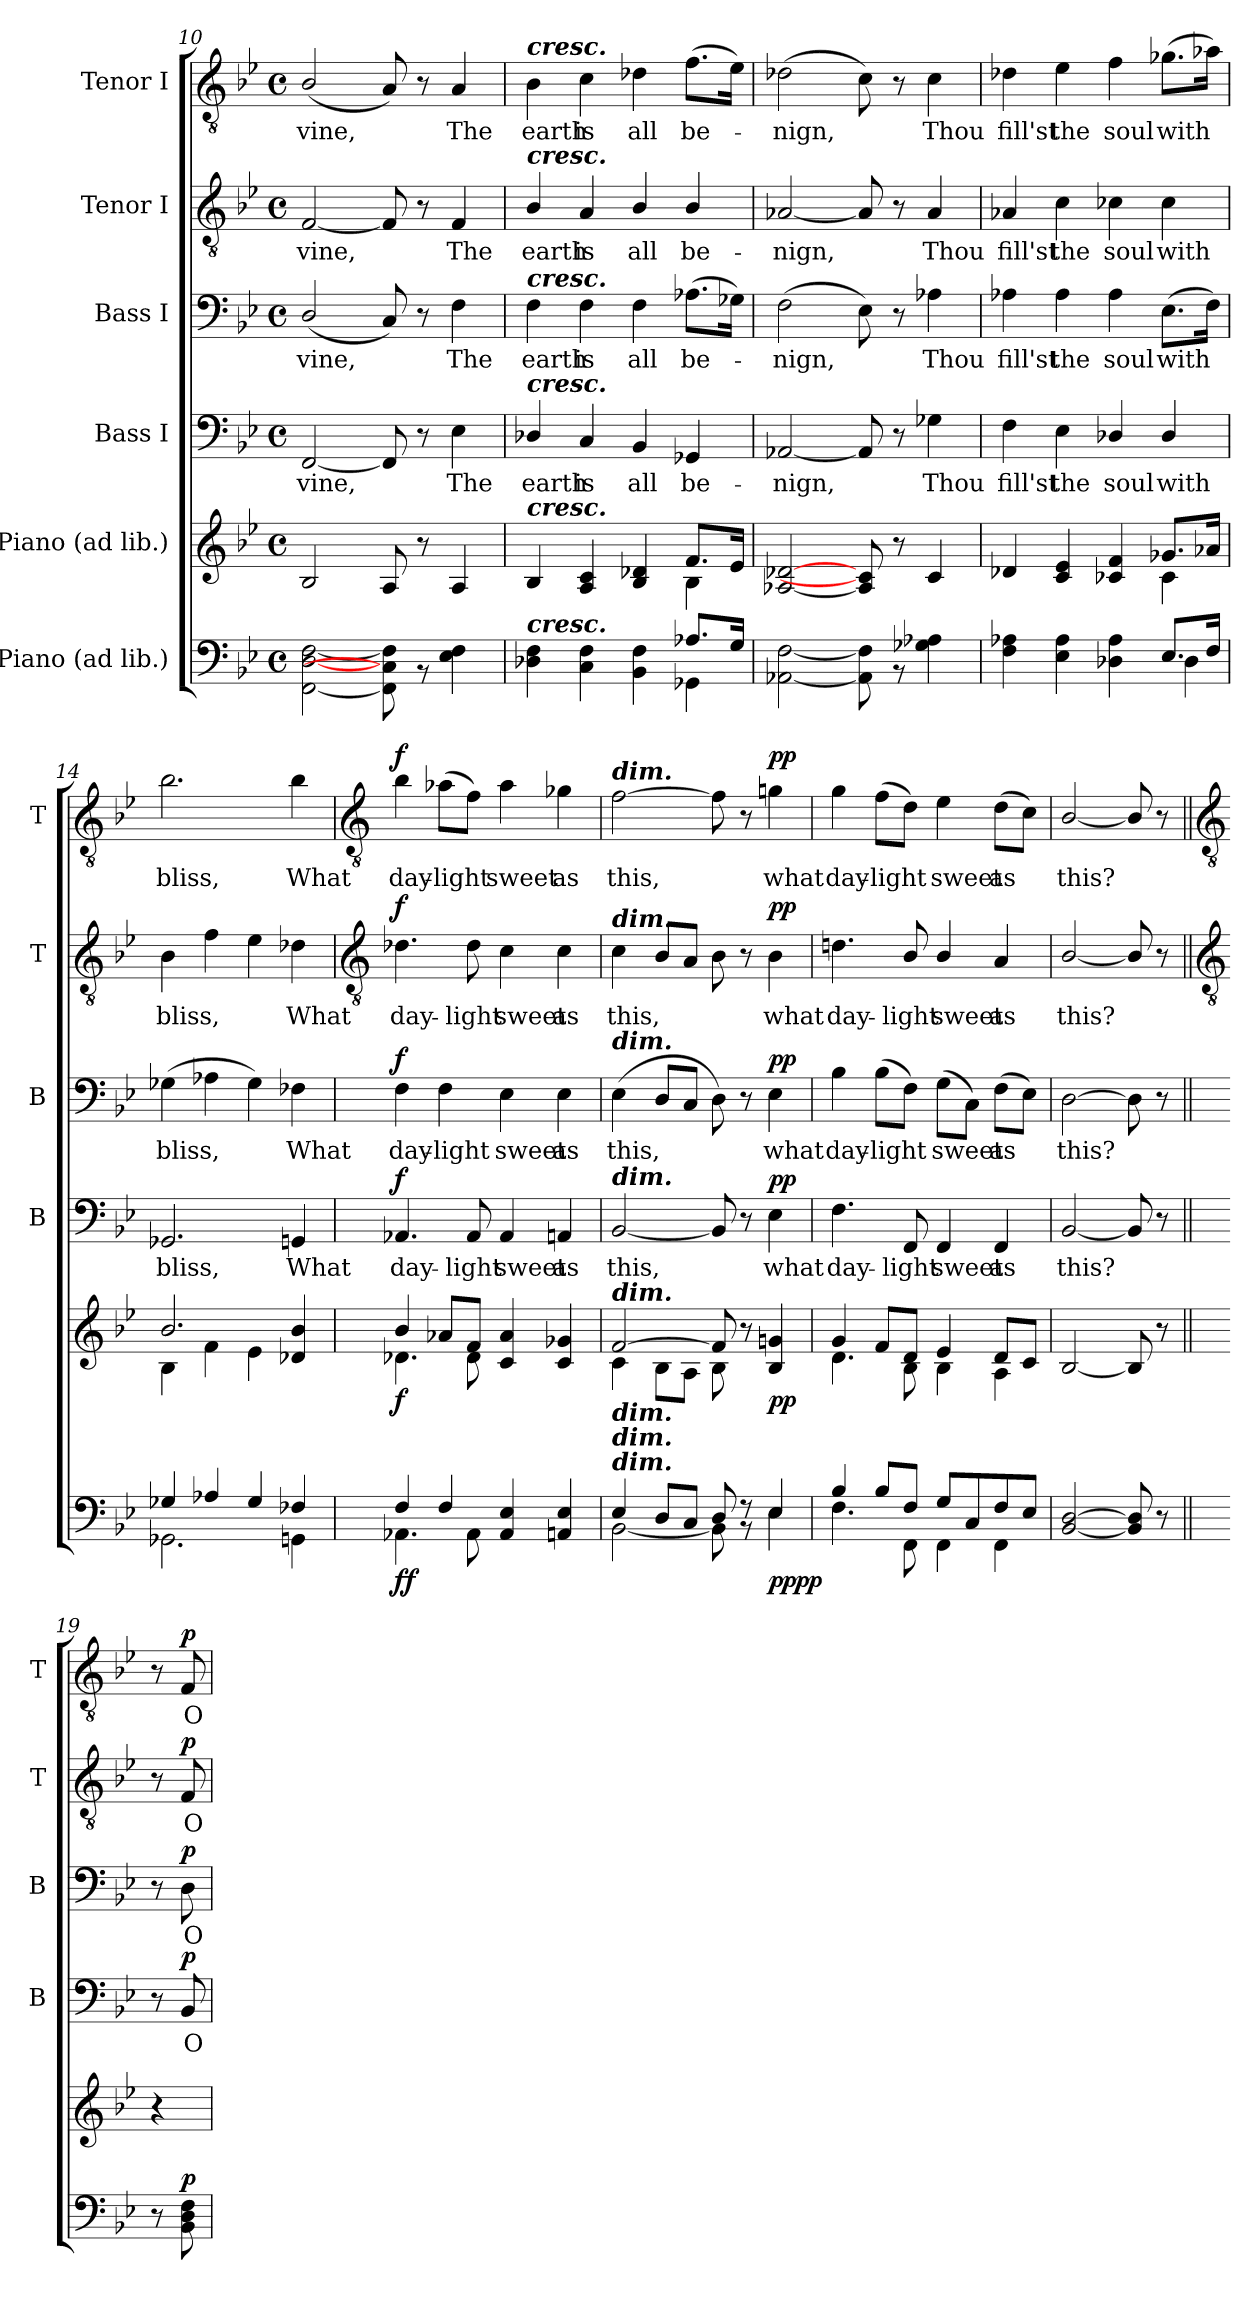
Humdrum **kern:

**kern	**dynam	**kern	**dynam	**kern	**text	**dynam	**kern	**text	**dynam	**kern	**text	**dynam	**kern	**text	**dynam
*part6	*part6	*part5	*part5	*part4	*part4	*part4	*part3	*part3	*part3	*part2	*part2	*part2	*part1	*part1	*part1
*staff6	*staff6	*staff5	*staff5	*staff4	*staff4	*staff4	*staff3	*staff3	*staff3	*staff2	*staff2	*staff2	*staff1	*staff1	*staff1
*I"Piano (ad lib.)	*	*I"Piano (ad lib.)	*	*I"Bass I	*	*	*I"Bass I	*	*	*I"Tenor I	*	*	*I"Tenor I	*	*
*	*	*	*	*I'B	*	*	*I'B	*	*	*I'T	*	*	*I'T	*	*
!!LO:LB:g=z
*clefF4	*	*clefG2	*	*clefF4	*	*	*clefF4	*	*	*clefGv2	*	*	*clefGv2	*	*
*k[b-e-]	*	*k[b-e-]	*	*k[b-e-]	*	*	*k[b-e-]	*	*	*k[b-e-]	*	*	*k[b-e-]	*	*
*B-:	*	*B-:	*	*B-:	*	*	*B-:	*	*	*B-:	*	*	*B-:	*	*
*M4/4	*	*M4/4	*	*M4/4	*	*	*M4/4	*	*	*M4/4	*	*	*M4/4	*	*
*met(c)	*	*met(c)	*	*met(c)	*	*	*met(c)	*	*	*met(c)	*	*	*met(c)	*	*
=10	=10	=10	=10	=10	=10	=10	=10	=10	=10	=10	=10	=10	=10	=10	=10
*^	*	*^	*	*	*	*	*	*	*	*	*	*	*	*	*
!	!	!	!	!	!	!	!LO:LY:b	!	!	!LO:LY:b	!	!	!LO:LY:b	!	!	!LO:LY:b	!
1ryy	[2FF [2D [2F	.	2B-/	2ryy	.	[2FF	vine,	.	(<2D/	-vine,	.	[2F	vine,	.	(<2B-/	-vine,	.
.	8FF] 8C] 8F]	.	8A	8ryy	.	8FF]	.	.	8C)	.	.	8F]	.	.	8A)	.	.
.	8r	.	8r	4.ryy	.	8r	.	.	8r	.	.	8r	.	.	8r	.	.
!	!	!	!	!	!	!	!LO:LY:b	!	!	!LO:LY:b	!	!	!LO:LY:b	!	!	!LO:LY:b	!
.	4E- 4F	.	4A	.	.	4E-	The	.	4F	The	.	4F	The	.	4A	The	.
=11	=11	=11	=11	=11	=11	=11	=11	=11	=11	=11	=11	=11	=11	=11	=11	=11	=11
!	!	!	!	!	!	!	!	!	!	!	!	!	!	!	!LO:TX:a:Bi:t=cresc.	!	!
!	!	!	!	!	!	!	!	!	!	!	!	!LO:TX:a:Bi:t=cresc.	!	!	!	!	!
!	!	!	!	!	!	!	!	!	!LO:TX:a:Bi:t=cresc.	!	!	!	!	!	!	!	!
!	!	!	!	!	!	!LO:TX:a:Bi:t=cresc.	!	!	!	!	!	!	!	!	!	!	!
!	!	!	!LO:TX:a:Bi:t=cresc.	!	!	!	!	!	!	!	!	!	!	!	!	!	!
!LO:TX:a:Bi:t=cresc.	!	!	!	!	!	!	!	!	!	!	!	!	!	!	!	!	!
!	!	!	!	!	!	!	!LO:LY:b	!	!	!LO:LY:b	!	!	!LO:LY:b	!	!	!LO:LY:b	!
2.ryy	4D-X\ 4F\	.	4B-	2.ryy	.	4D-X/	earth	.	4F	earth	.	4B-/	earth	.	4B-	earth	.
!	!	!	!	!	!	!	!LO:LY:b	!	!	!LO:LY:b	!	!	!LO:LY:b	!	!	!LO:LY:b	!
.	4C 4F	.	4A 4c	.	.	4C	is	.	4F	is	.	4A	is	.	4c	is	.
!	!	!	!	!	!	!	!LO:LY:b	!	!	!LO:LY:b	!	!	!LO:LY:b	!	!	!LO:LY:b	!
.	4BB- 4F	.	4B- 4d-X	.	.	4BB-	all	.	4F	all	.	4B-/	all	.	4d-X	all	.
!	!	!	!	!	!	!	!LO:LY:b	!	!	!LO:LY:b	!	!	!LO:LY:b	!	!	!LO:LY:b	!
8.A-X/L	4GG-X\	.	8.fL	4B-\	.	4GG-X	be-	.	(>8.A-XL	be-	.	4B-/	be-	.	(>8.fL	be-	.
16G/J	.	.	16e-J	.	.	.	.	.	16G-XJ)	.	.	.	.	.	16e-J)	.	.
=12	=12	=12	=12	=12	=12	=12	=12	=12	=12	=12	=12	=12	=12	=12	=12	=12	=12
!	!	!	!	!	!	!	!LO:LY:b	!	!	!LO:LY:b	!	!	!LO:LY:b	!	!	!LO:LY:b	!
1ryy	[2AA-X [2F	.	[2A-X [2d-X	2ryy	.	[2AA-X	nign,	.	(>2F	-nign,	.	[2A-X	nign,	.	(>2d-X	-nign,	.
.	8AA-] 8F]	.	8A-] 8c]	8ryy	.	8AA-]	.	.	8E-)	.	.	8A-]	.	.	8c)	.	.
.	8r	.	8r	4.ryy	.	8r	.	.	8r	.	.	8r	.	.	8r	.	.
!	!	!	!	!	!	!	!LO:LY:b	!	!	!LO:LY:b	!	!	!LO:LY:b	!	!	!LO:LY:b	!
.	4G-X 4A-X	.	4c	.	.	4G-X	Thou	.	4A-X	Thou	.	4A-	Thou	.	4c	Thou	.
=13	=13	=13	=13	=13	=13	=13	=13	=13	=13	=13	=13	=13	=13	=13	=13	=13	=13
!	!	!	!	!	!	!	!LO:LY:b	!	!	!LO:LY:b	!	!	!LO:LY:b	!	!	!LO:LY:b	!
2.ryy	4F 4A-X	.	4d-X	2.ryy	.	4F	fill'st	.	4A-X	fill'st	.	4A-X	fill'st	.	4d-X	fill'st	.
!	!	!	!	!	!	!	!LO:LY:b	!	!	!LO:LY:b	!	!	!LO:LY:b	!	!	!LO:LY:b	!
.	4E- 4A-	.	4c 4e-	.	.	4E-	the	.	4A-	the	.	4c	the	.	4e-	the	.
!	!	!	!	!	!	!	!LO:LY:b	!	!	!LO:LY:b	!	!	!LO:LY:b	!	!	!LO:LY:b	!
.	4D-X 4A-	.	4c-X 4f	.	.	4D-X/	soul	.	4A-	soul	.	4c-X	soul	.	4f	soul	.
!	!	!	!	!	!	!	!LO:LY:b	!	!	!LO:LY:b	!	!	!LO:LY:b	!	!	!LO:LY:b	!
8.E-/L	4D-	.	8.g-XL	4c-\	.	4D-/	with	.	(>8.E-L	with	.	4c-	with	.	(>8.g-XL	with	.
16F/J	.	.	16a-XJ	.	.	.	.	.	16FJ)	.	.	.	.	.	16a-XJ)	.	.
=14	=14	=14	=14	=14	=14	=14	=14	=14	=14	=14	=14	=14	=14	=14	=14	=14	=14
!	!	!	!	!	!	!	!LO:LY:b	!	!	!LO:LY:b	!	!	!LO:LY:b	!	!	!LO:LY:b	!
4G-X/	2.GG-X\	.	2.b-/	4B-\	.	2.GG-X	bliss,	.	(>4G-X	bliss,	.	4B-	bliss,	.	2.b-	bliss,	.
4A-X/	.	.	.	4f\	.	.	.	.	4A-X	.	.	4f	.	.	.	.	.
4G-/	.	.	.	4e-\	.	.	.	.	4G-)	.	.	4e-	.	.	.	.	.
!	!	!	!	!	!	!	!LO:LY:b	!	!	!LO:LY:b	!	!	!LO:LY:b	!	!	!LO:LY:b	!
4F-X/	4GGn\	.	4d-X/ 4b-/	4ryy	.	4GGn	What	.	4F-X	What	.	4d-X	What	.	4b-	What	.
!!LO:LB:g=z
=15	=15	=15	=15	=15	=15	=15	=15	=15	=15	=15	=15	=15	=15	=15	=15	=15	=15
*	*	*	*	*	*	*	*	*	*	*	*	*clefGv2	*	*	*clefGv2	*	*
!	!	!LO:DY:b	!	!	!	!	!LO:LY:b	!	!	!LO:LY:b	!	!	!LO:LY:b	!	!	!LO:LY:b	!
!	!	!LO:DY:n=1:b	!	!	!LO:DY:b	!	!	!LO:DY:b	!	!	!LO:DY:b	!	!	!LO:DY:b	!	!	!LO:DY:b
4F/	4.AA-X\	f f	4b-/	4.d-X\	f	4.AA-X	day-	f	4F	day-	f	4.d-X	day-	f	4b-	day-	f
!	!	!	!	!	!	!	!	!	!	!LO:LY:b	!	!	!	!	!	!LO:LY:b	!
4F/	.	.	8a-X/L	.	.	.	.	.	4F	-light	.	.	.	.	(>8a-XL	-light	.
!	!	!	!	!	!	!	!LO:LY:b	!	!	!	!	!	!LO:LY:b	!	!	!	!
.	8AA-\	.	8f/J	8d-\	.	8AA-	-light	.	.	.	.	8d-	-light	.	8fJ)	.	.
!	!	!	!	!	!	!	!LO:LY:b	!	!	!LO:LY:b	!	!	!LO:LY:b	!	!	!LO:LY:b	!
2ryy	4AA-/ 4E-/	.	4c/ 4a-/	2ryy	.	4AA-	sweet	.	4E-	sweet	.	4c	sweet	.	4a-	sweet	.
!	!	!	!	!	!	!	!LO:LY:b	!	!	!LO:LY:b	!	!	!LO:LY:b	!	!	!LO:LY:b	!
.	4AAn/ 4E-/	.	4c/ 4g-X/	.	.	4AAn	as	.	4E-	as	.	4c	as	.	4g-X	as	.
=16	=16	=16	=16	=16	=16	=16	=16	=16	=16	=16	=16	=16	=16	=16	=16	=16	=16
!	!	!	!	!	!	!	!	!	!	!	!	!	!	!	!LO:TX:a:Bi:t=dim.	!	!
!	!	!	!	!	!	!	!	!	!	!	!	!LO:TX:a:Bi:t=dim.	!	!	!	!	!
!	!	!	!	!	!	!	!	!	!LO:TX:a:Bi:t=dim.	!	!	!	!	!	!	!	!
!	!	!	!	!	!	!LO:TX:a:Bi:t=dim.	!	!	!	!	!	!	!	!	!	!	!
!	!	!	!LO:TX:b:Bi:t=dim.	!	!	!	!	!	!	!	!	!	!	!	!	!	!
!	!	!	!LO:TX:a:Bi:t=dim.	!	!	!	!	!	!	!	!	!	!	!	!	!	!
!LO:TX:a:Bi:t=dim.	!	!	!	!	!	!	!	!	!	!	!	!	!	!	!	!	!
!LO:TX:a:Bi:t=dim.	!	!	!	!	!	!	!	!	!	!	!	!	!	!	!	!	!
!	!	!	!	!	!	!	!LO:LY:b	!	!	!LO:LY:b	!	!	!LO:LY:b	!	!	!LO:LY:b	!
4E-/	[2BB-\	.	[2f/	4c\	.	[2BB-	this,	.	(>4E-	this,	.	4c	this,	.	[2f	this,	.
8D/L	.	.	.	8B-\L	.	.	.	.	8DL	.	.	8B-L	.	.	.	.	.
8C/J	.	.	.	8A\J	.	.	.	.	8CJ	.	.	8AJ	.	.	.	.	.
8D/	8BB-\]	.	8f/]	8B-\	.	8BB-]	.	.	8D)	.	.	8B-	.	.	8f]	.	.
8r	8r	.	8r	4.ryy	.	8r	.	.	8r	.	.	8r	.	.	8r	.	.
!	!	!LO:DY:b	!	!	!	!	!LO:LY:b	!	!	!LO:LY:b	!	!	!LO:LY:b	!	!	!LO:LY:b	!
!	!	!LO:DY:n=1:b	!	!	!LO:DY:b	!	!	!LO:DY:b	!	!	!LO:DY:b	!	!	!LO:DY:b	!	!	!LO:DY:b
4E-/	4E-\	pp pp	4B-/ 4gn/	.	pp	4E-	what	pp	4E-	what	pp	4B-	what	pp	4gn	what	pp
=17	=17	=17	=17	=17	=17	=17	=17	=17	=17	=17	=17	=17	=17	=17	=17	=17	=17
!	!	!	!	!	!	!	!LO:LY:b	!	!	!LO:LY:b	!	!	!LO:LY:b	!	!	!LO:LY:b	!
4B-/	4.F\	.	4g/	4.d\	.	4.F	day-	.	4B-	day-	.	4.dn	day-	.	4g	day-	.
!	!	!	!	!	!	!	!	!	!	!LO:LY:b	!	!	!	!	!	!LO:LY:b	!
8B-/L	.	.	8f/L	.	.	.	.	.	(>8B-L	-light	.	.	.	.	(>8fL	-light	.
!	!	!	!	!	!	!	!LO:LY:b	!	!	!	!	!	!LO:LY:b	!	!	!	!
8F/J	8FF\	.	8d/J	8B-\	.	8FF	-light	.	8FJ)	.	.	8B-/	-light	.	8dJ)	.	.
!	!	!	!	!	!	!	!LO:LY:b	!	!	!LO:LY:b	!	!	!LO:LY:b	!	!	!LO:LY:b	!
8G/L	4FF\	.	4e-/	4B-\	.	4FF	sweet	.	(>8GL	sweet	.	4B-/	sweet	.	4e-	sweet	.
8C/	.	.	.	.	.	.	.	.	8CJ)	.	.	.	.	.	.	.	.
!	!	!	!	!	!	!	!LO:LY:b	!	!	!LO:LY:b	!	!	!LO:LY:b	!	!	!LO:LY:b	!
8F/	4FF\	.	8d/L	4A\	.	4FF	as	.	(>8FL	as	.	4A	as	.	(>8dL	as	.
8E-/J	.	.	8c/J	.	.	.	.	.	8E-J)	.	.	.	.	.	8cJ)	.	.
=18	=18	=18	=18	=18	=18	=18	=18	=18	=18	=18	=18	=18	=18	=18	=18	=18	=18
!	!	!	!	!	!	!	!LO:LY:b	!	!	!LO:LY:b	!	!	!LO:LY:b	!	!	!LO:LY:b	!
2.ryy	[2BB-/ [2D/	.	[2B-/	2.ryy	.	[2BB-	this?	.	[2D	this?	.	[2B-/	this?	.	[2B-/	this?	.
.	8BB-/] 8D/]	.	8B-/]	.	.	8BB-]	.	.	8D]	.	.	8B-/]	.	.	8B-/]	.	.
.	8r	.	8r	.	.	8r	.	.	8r	.	.	8r	.	.	8r	.	.
*v	*v	*	*	*	*	*	*	*	*	*	*	*	*	*	*	*	*
*	*	*v	*v	*	*	*	*	*	*	*	*	*	*	*	*	*
!!LO:LB:g=z
=19||	=19||	=19||	=19||	=19||	=19||	=19||	=19||	=19||	=19||	=19||	=19||	=19||	=19||	=19||	=19||
*	*	*	*	*	*	*	*	*	*	*clefGv2	*	*	*clefGv2	*	*
8r	.	4r	.	8r	.	.	8r	.	.	8r	.	.	8r	.	.
!	!LO:DY:a	!	!	!	!LO:LY:b	!LO:DY:b	!	!LO:LY:b	!LO:DY:b	!	!LO:LY:b	!LO:DY:b	!	!LO:LY:b	!LO:DY:b
8BB- 8D 8F	p	.	.	8BB-	O	p	8D	O	p	8F	O	p	8F	O	p
=	=	=	=	=	=	=	=	=	=	=	=	=	=	=	=
*-	*-	*-	*-	*-	*-	*-	*-	*-	*-	*-	*-	*-	*-	*-	*-
